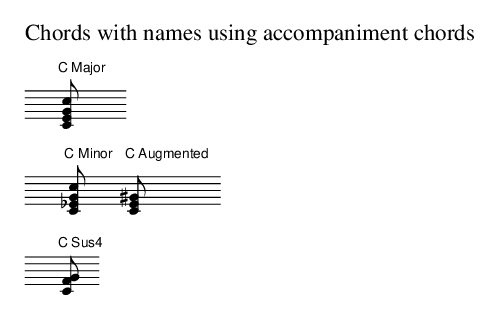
X:1
T: Chords with names using accompaniment chords
M: none
K: none clef=none
"C Major"     [CEGc]
"C Minor"     [C_EGc]
"C Augmented" [CE^G]
"C Sus4"      [CFG]
